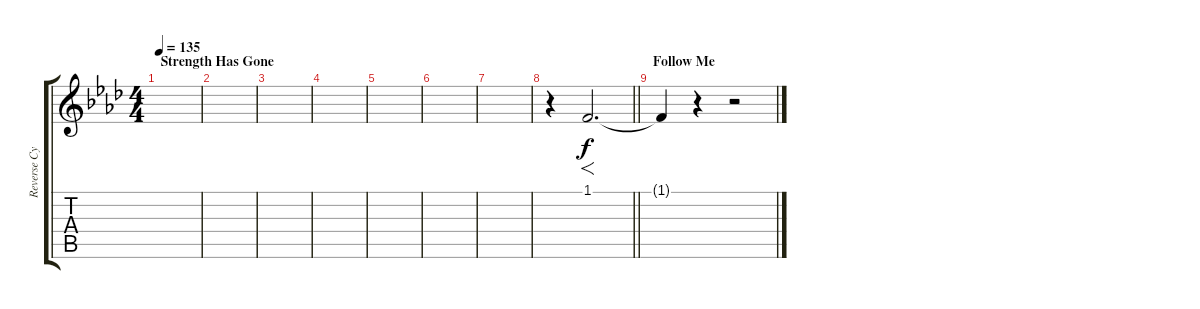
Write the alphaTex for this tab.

\track ("Reverse Cymbal" "Reverse Cy") {instrument reversecymbal}
\staff {score tabs}
\tuning (E4 B3 G3 D3 A2 E2) {hide}
\ts (4 4)
\section ("" "Strength Has Gone")
\tempo 135
\clef g2
\ks ab
|
|
|
|
|
|
|
\barLineRight lightlight
r.4 1.1.2{f d} |
\section ("" "Follow Me")
1.1{t}.4 r.4 r.2
